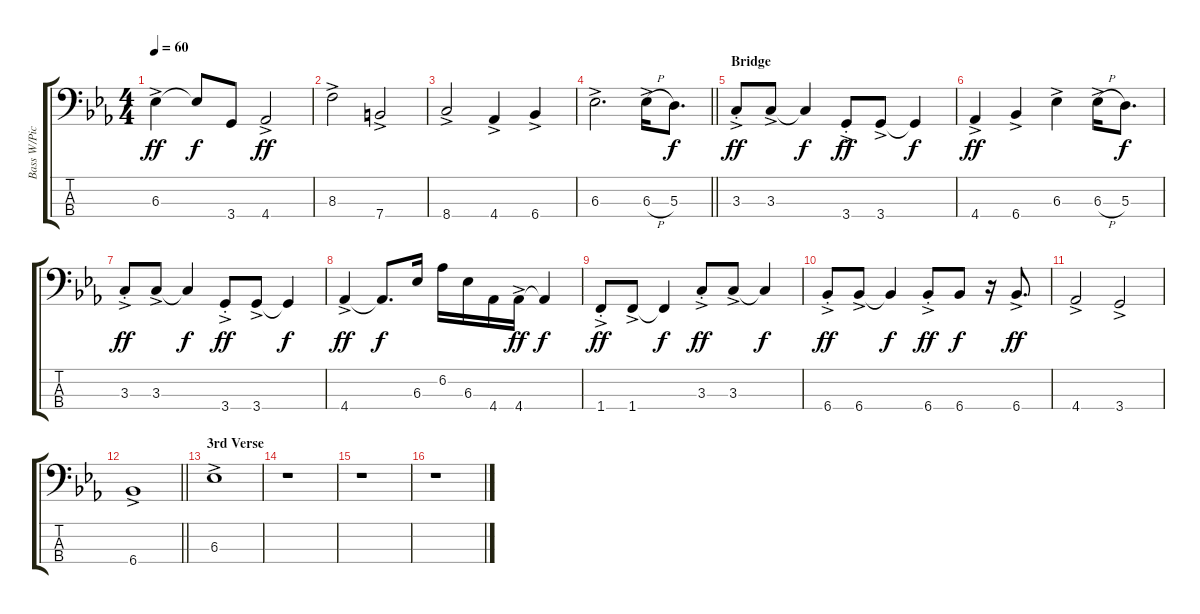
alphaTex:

\track ("Bass W/Pick" "Bass W/Pic") {instrument electricbasspick}
\staff {score tabs}
\tuning (G2 D2 A1 E1) {hide}
\ts (4 4)
\tempo 60
\clef f4
\ks cminor
6.3{ac}.4{dy ff} 6.3{t}.8{dy f} 3.4.8 4.4{ac}.2{dy ff} |
8.3{ac}.2 7.4{ac}.2 |
8.4{ac}.2 4.4{ac}.4 6.4{ac}.4 |
\barLineRight lightlight
6.3{ac}.2{d} 6.3{h ac}.16 5.3.8{d dy f} |
\section ("" "Bridge")
3.3{ac st}.8{dy ff} 3.3{ac}.8 3.3{t}.4{dy f} 3.4{ac st}.8{dy ff} 3.4{ac}.8 3.4{t}.4{dy f} |
4.4{ac}.4{dy ff} 6.4{ac}.4 6.3{ac}.4 6.3{h ac}.16 5.3.8{d dy f} |
3.3{ac st}.8{dy ff} 3.3{ac}.8 3.3{t}.4{dy f} 3.4{ac st}.8{dy ff} 3.4{ac}.8 3.4{t}.4{dy f} |
4.4{ac}.4{dy ff} 4.4{t}.8{d dy f} 6.3.16 6.2.16 6.3.16 4.4.16 4.4{ac}.16{dy ff} 4.4{t}.4{dy f} |
1.4{ac st}.8{dy ff} 1.4{ac}.8 1.4{t}.4{dy f} 3.3{ac st}.8{dy ff} 3.3{ac}.8 3.3{t}.4{dy f} |
6.4{ac st}.8{dy ff} 6.4{ac}.8 6.4{t}.4{dy f} 6.4{ac st}.8{dy ff} 6.4.8{dy f} r.16 6.4{ac}.8{d dy ff} |
4.4{ac}.2 3.4{ac}.2 |
\barLineRight lightlight
6.4{ac}.1 |
\section ("" "3rd Verse")
6.3{ac}.1 |
r.1 |
r.1 |
r.1
